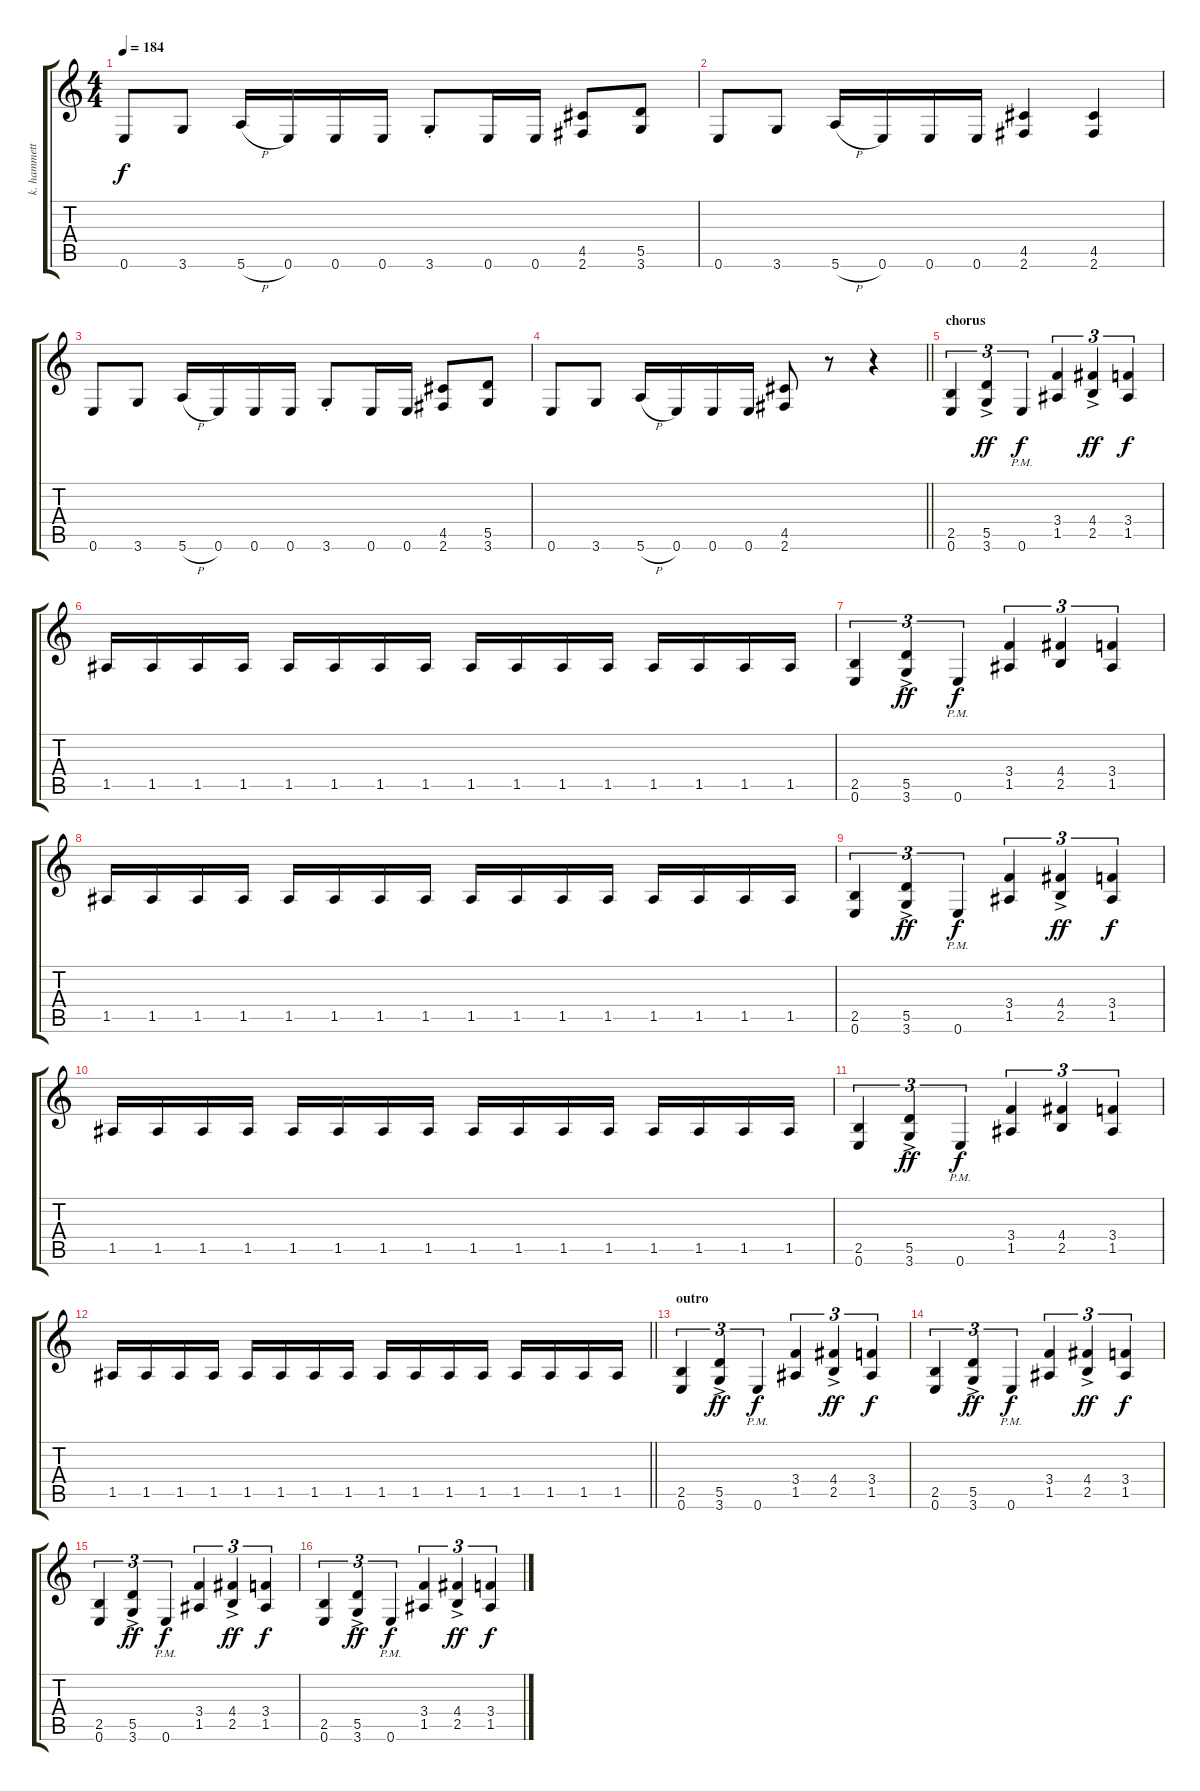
\track ("k. hammett - rhythm guitar" "k. hammett") {instrument distortionguitar}
\staff {score tabs}
\tuning (E4 B3 G3 D3 A2 E2) {hide}
\ts (4 4)
\tempo 184
\clef g2
\ks c
0.6.8{dy f} 3.6.8 5.6{h}.16 0.6.16 0.6.16 0.6.16 3.6{st}.8 0.6.16 0.6.16 (4.5 2.6).8 (5.5 3.6).8 |
0.6.8 3.6.8 5.6{h}.16 0.6.16 0.6.16 0.6.16 (4.5 2.6).4 (4.5 2.6).4 |
0.6.8 3.6.8 5.6{h}.16 0.6.16 0.6.16 0.6.16 3.6{st}.8 0.6.16 0.6.16 (4.5 2.6).8 (5.5 3.6).8 |
\barLineRight lightlight
0.6.8 3.6.8 5.6{h}.16 0.6.16 0.6.16 0.6.16 (4.5 2.6).8 r.8 r.4 |
\section ("" "chorus")
(2.5 0.6).4{tu (3 2)} (5.5{ac} 3.6{ac}).4{tu (3 2) dy ff} 0.6{pm}.4{tu (3 2) dy f} (3.4 1.5).4{tu (3 2)} (4.4{ac} 2.5{ac}).4{tu (3 2) dy ff} (3.4 1.5).4{tu (3 2) dy f} |
1.5.16 1.5.16 1.5.16 1.5.16 1.5.16 1.5.16 1.5.16 1.5.16 1.5.16 1.5.16 1.5.16 1.5.16 1.5.16 1.5.16 1.5.16 1.5.16 |
(2.5 0.6).4{tu (3 2)} (5.5{ac} 3.6{ac}).4{tu (3 2) dy ff} 0.6{pm}.4{tu (3 2) dy f} (3.4 1.5).4{tu (3 2)} (4.4 2.5).4{tu (3 2)} (3.4 1.5).4{tu (3 2)} |
1.5.16 1.5.16 1.5.16 1.5.16 1.5.16 1.5.16 1.5.16 1.5.16 1.5.16 1.5.16 1.5.16 1.5.16 1.5.16 1.5.16 1.5.16 1.5.16 |
(2.5 0.6).4{tu (3 2)} (5.5{ac} 3.6{ac}).4{tu (3 2) dy ff} 0.6{pm}.4{tu (3 2) dy f} (3.4 1.5).4{tu (3 2)} (4.4{ac} 2.5{ac}).4{tu (3 2) dy ff} (3.4 1.5).4{tu (3 2) dy f} |
1.5.16 1.5.16 1.5.16 1.5.16 1.5.16 1.5.16 1.5.16 1.5.16 1.5.16 1.5.16 1.5.16 1.5.16 1.5.16 1.5.16 1.5.16 1.5.16 |
(2.5 0.6).4{tu (3 2)} (5.5{ac} 3.6{ac}).4{tu (3 2) dy ff} 0.6{pm}.4{tu (3 2) dy f} (3.4 1.5).4{tu (3 2)} (4.4 2.5).4{tu (3 2)} (3.4 1.5).4{tu (3 2)} |
\barLineRight lightlight
1.5.16 1.5.16 1.5.16 1.5.16 1.5.16 1.5.16 1.5.16 1.5.16 1.5.16 1.5.16 1.5.16 1.5.16 1.5.16 1.5.16 1.5.16 1.5.16 |
\section ("" "outro")
(2.5 0.6).4{tu (3 2)} (5.5{ac} 3.6{ac}).4{tu (3 2) dy ff} 0.6{pm}.4{tu (3 2) dy f} (3.4 1.5).4{tu (3 2)} (4.4{ac} 2.5{ac}).4{tu (3 2) dy ff} (3.4 1.5).4{tu (3 2) dy f} |
(2.5 0.6).4{tu (3 2)} (5.5{ac} 3.6{ac}).4{tu (3 2) dy ff} 0.6{pm}.4{tu (3 2) dy f} (3.4 1.5).4{tu (3 2)} (4.4{ac} 2.5{ac}).4{tu (3 2) dy ff} (3.4 1.5).4{tu (3 2) dy f} |
(2.5 0.6).4{tu (3 2)} (5.5{ac} 3.6{ac}).4{tu (3 2) dy ff} 0.6{pm}.4{tu (3 2) dy f} (3.4 1.5).4{tu (3 2)} (4.4{ac} 2.5{ac}).4{tu (3 2) dy ff} (3.4 1.5).4{tu (3 2) dy f} |
(2.5 0.6).4{tu (3 2)} (5.5{ac} 3.6{ac}).4{tu (3 2) dy ff} 0.6{pm}.4{tu (3 2) dy f} (3.4 1.5).4{tu (3 2)} (4.4{ac} 2.5{ac}).4{tu (3 2) dy ff} (3.4 1.5).4{tu (3 2) dy f}
